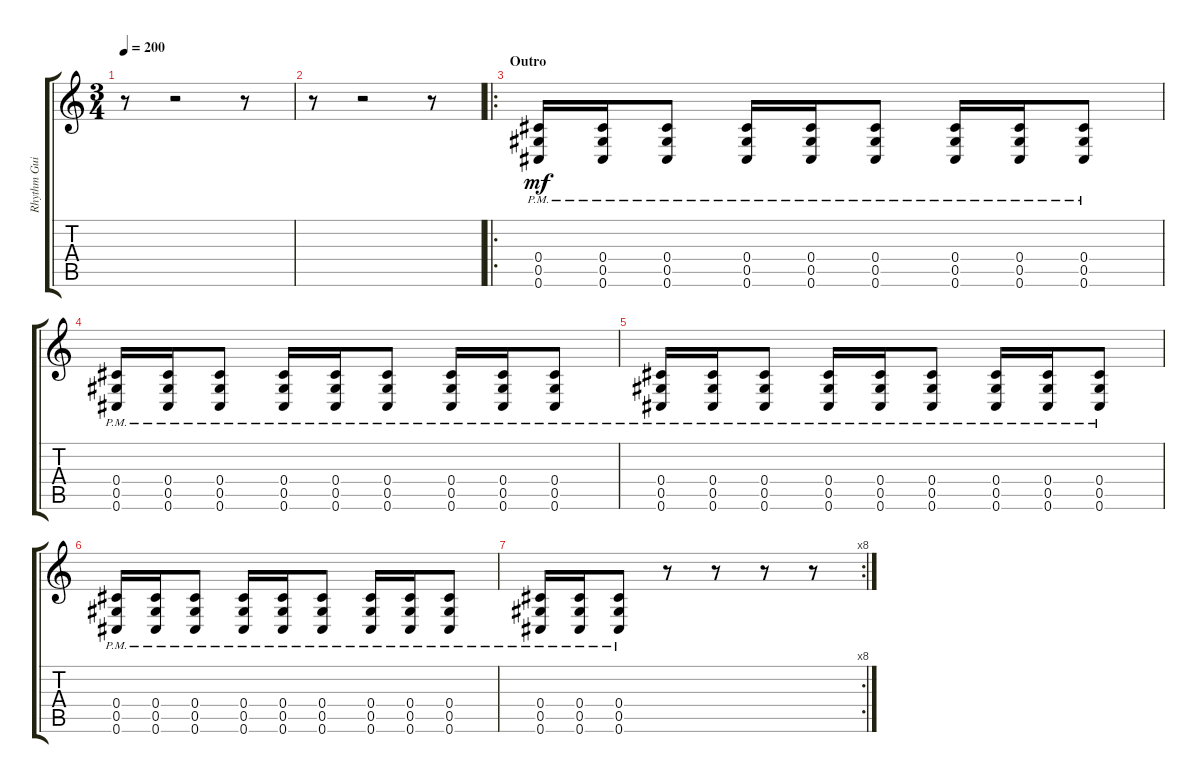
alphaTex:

\track ("Rhythm Guitar" "Rhythm Gui") {instrument distortionguitar}
\staff {score tabs}
\tuning (Eb4 Bb3 Gb3 Db3 Ab2 Db2) {hide}
\ts (3 4)
\tempo 200
\clef g2
\ks c
r.8{dy mf} r.2 r.8 |
r.8 r.2 r.8 |
\ro
\section ("" "Outro")
(0.4{pm} 0.5{pm} 0.6{pm}).16 (0.4{pm} 0.5{pm} 0.6{pm}).16 (0.4{pm} 0.5{pm} 0.6{pm}).8 (0.4{pm} 0.5{pm} 0.6{pm}).16 (0.4{pm} 0.5{pm} 0.6{pm}).16 (0.4{pm} 0.5{pm} 0.6{pm}).8 (0.4{pm} 0.5{pm} 0.6{pm}).16 (0.4{pm} 0.5{pm} 0.6{pm}).16 (0.4{pm} 0.5{pm} 0.6{pm}).8 |
(0.4{pm} 0.5{pm} 0.6{pm}).16 (0.4{pm} 0.5{pm} 0.6{pm}).16 (0.4{pm} 0.5{pm} 0.6{pm}).8 (0.4{pm} 0.5{pm} 0.6{pm}).16 (0.4{pm} 0.5{pm} 0.6{pm}).16 (0.4{pm} 0.5{pm} 0.6{pm}).8 (0.4{pm} 0.5{pm} 0.6{pm}).16 (0.4{pm} 0.5{pm} 0.6{pm}).16 (0.4{pm} 0.5{pm} 0.6{pm}).8 |
(0.4{pm} 0.5{pm} 0.6{pm}).16 (0.4{pm} 0.5{pm} 0.6{pm}).16 (0.4{pm} 0.5{pm} 0.6{pm}).8 (0.4{pm} 0.5{pm} 0.6{pm}).16 (0.4{pm} 0.5{pm} 0.6{pm}).16 (0.4{pm} 0.5{pm} 0.6{pm}).8 (0.4{pm} 0.5{pm} 0.6{pm}).16 (0.4{pm} 0.5{pm} 0.6{pm}).16 (0.4{pm} 0.5{pm} 0.6{pm}).8 |
(0.4{pm} 0.5{pm} 0.6{pm}).16 (0.4{pm} 0.5{pm} 0.6{pm}).16 (0.4{pm} 0.5{pm} 0.6{pm}).8 (0.4{pm} 0.5{pm} 0.6{pm}).16 (0.4{pm} 0.5{pm} 0.6{pm}).16 (0.4{pm} 0.5{pm} 0.6{pm}).8 (0.4{pm} 0.5{pm} 0.6{pm}).16 (0.4{pm} 0.5{pm} 0.6{pm}).16 (0.4{pm} 0.5{pm} 0.6{pm}).8 |
\rc 8
(0.4{pm} 0.5{pm} 0.6{pm}).16 (0.4{pm} 0.5{pm} 0.6{pm}).16 (0.4{pm} 0.5{pm} 0.6{pm}).8 r.8 r.8 r.8 r.8
